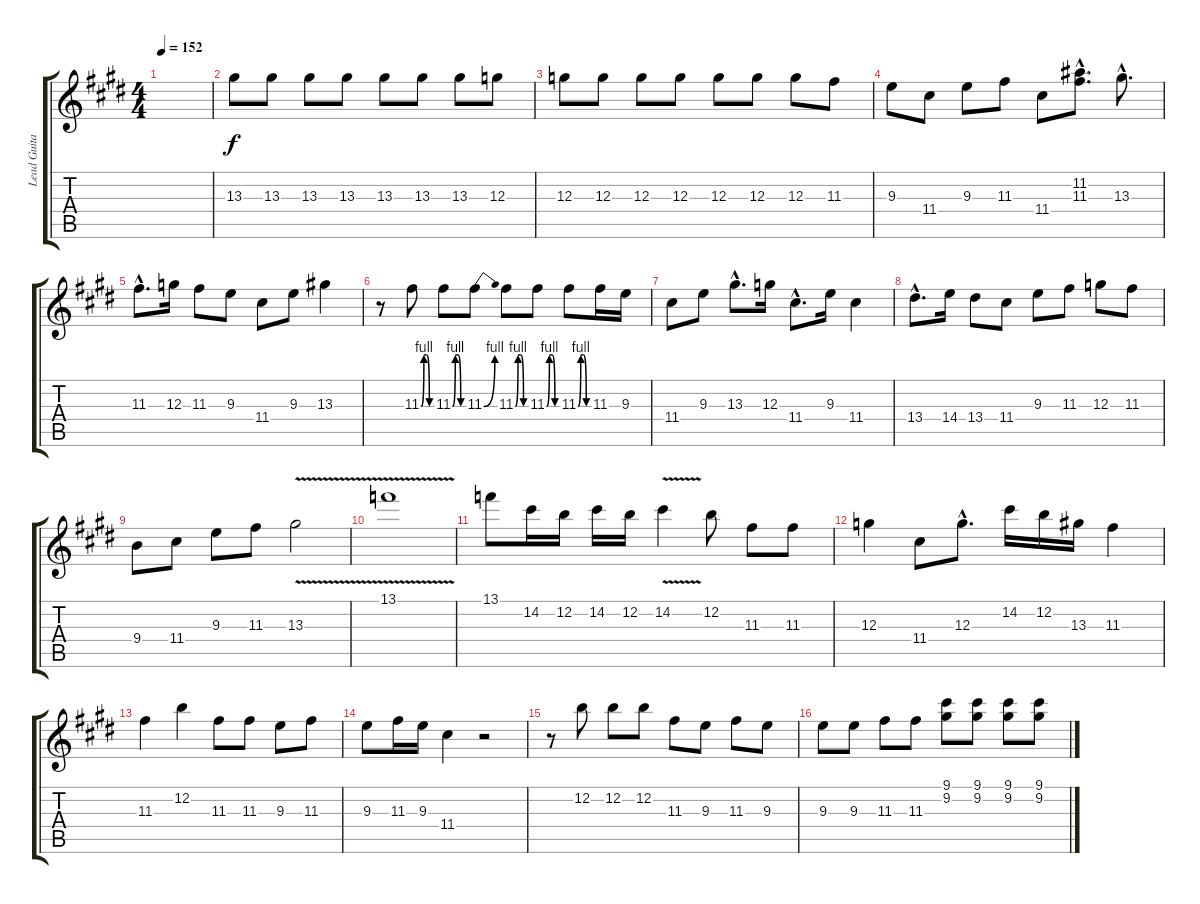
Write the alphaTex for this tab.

\track ("Lead Guitar" "Lead Guita") {instrument overdrivenguitar}
\staff {score tabs}
\tuning (E4 B3 G3 D3 A2 E2) {hide}
\ts (4 4)
\tempo 152
\clef g2
\ks c#minor
|
13.3.8 13.3.8 13.3.8 13.3.8 13.3.8 13.3.8 13.3.8 12.3.8 |
12.3.8 12.3.8 12.3.8 12.3.8 12.3.8 12.3.8 12.3.8 11.3.8 |
9.3.8 11.4.8 9.3.8 11.3.8 11.4.8 (11.2{hac} 11.3{hac}).8{d} 13.3{hac}.8{d} |
11.3{hac}.8{d} 12.3.16 11.3.8 9.3.8 11.4.8 9.3.8 13.3.4 |
r.8 11.3{be (custom 0 0 15 4 30 4 45 0 60 0)}.8 11.3{be (custom 0 0 15 4 30 4 45 0 60 0)}.8 11.3{be (bend 0 0 60 4)}.8 11.3{be (custom 0 0 15 4 30 4 45 0 60 0)}.8 11.3{be (custom 0 0 15 4 30 4 45 0 60 0)}.8 11.3{be (custom 0 0 15 4 30 4 45 0 60 0)}.8 11.3.16 9.3.16 |
11.4.8 9.3.8 13.3{hac}.8{d} 12.3.16 11.4{hac}.8{d} 9.3.16 11.4.4 |
13.4{hac}.8{d} 14.4.16 13.4.8 11.4.8 9.3.8 11.3.8 12.3.8 11.3.8 |
9.4.8 11.4.8 9.3.8 11.3.8 13.3{v}.2 |
13.1{v}.1 |
13.1.8 14.2.16 12.2.16 14.2.16 12.2.16 14.2{v}.4 12.2.8 11.3.8 11.3.8 |
12.3.4 11.4.8 12.3{hac}.8{d} 14.2.16 12.2.16 13.3.16 11.3.4 |
11.3.4 12.2.4 11.3.8 11.3.8 9.3.8 11.3.8 |
9.3.8 11.3.16 9.3.16 11.4.4 r.2 |
r.8 12.2.8 12.2.8 12.2.8 11.3.8 9.3.8 11.3.8 9.3.8 |
9.3.8 9.3.8 11.3.8 11.3.8 (9.1 9.2).8 (9.1 9.2).8 (9.1 9.2).8 (9.1 9.2).8
